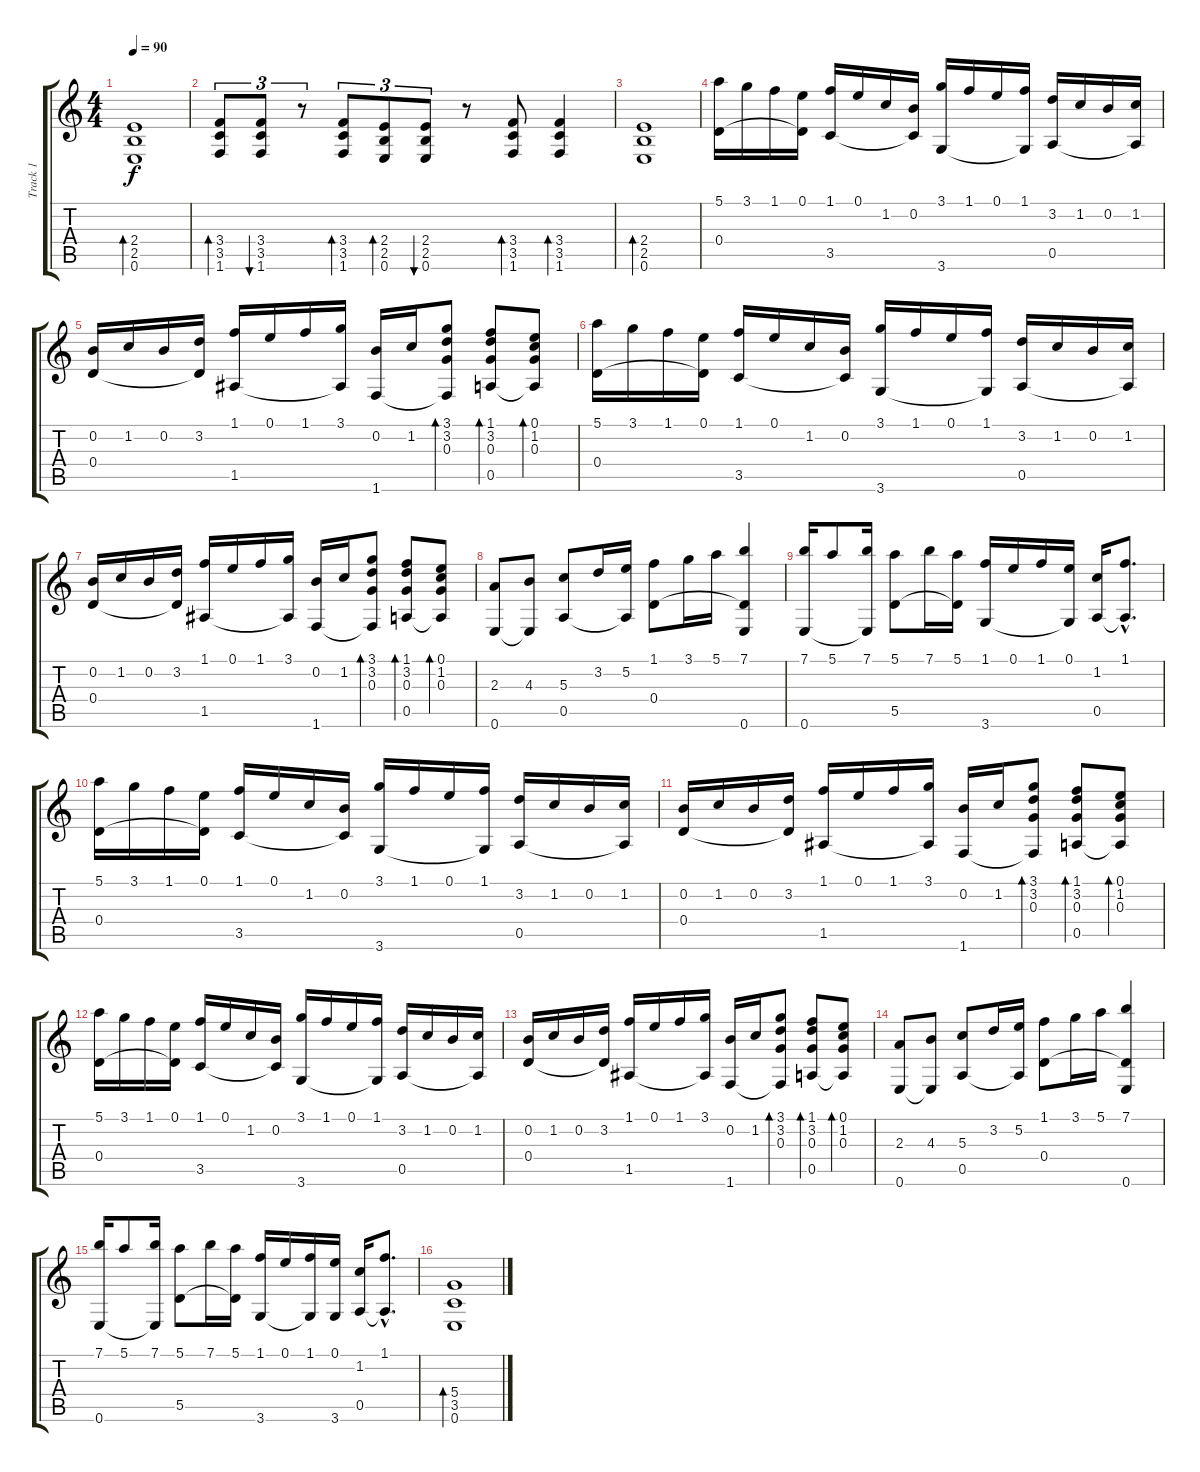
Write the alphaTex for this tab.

\track ("Track 1" "Track 1") {instrument acousticguitarnylon}
\staff {score tabs}
\tuning (E4 B3 G3 D3 A2 E2) {hide}
\ts (4 4)
\tempo 90
\clef g2
\ks aminor
(2.4 2.5 0.6).1{bd 480 dy f} |
(3.4 3.5 1.6).8{tu (3 2) bd 60} (3.4 3.5 1.6).8{tu (3 2) bu 60} r.8{tu (3 2)} (3.4 3.5 1.6).8{tu (3 2) bd 240} (2.4 2.5 0.6).8{tu (3 2) bd 60} (2.4 2.5 0.6).8{tu (3 2) bu 60} r.8 (3.4 3.5 1.6).8{bd 60} (3.4 3.5 1.6).4{bd 480} |
(2.4 2.5 0.6).1{bd 480} |
(5.1 0.4).16 3.1.16 1.1.16 (0.1 0.4{t}).16 (1.1 3.5).16 0.1.16 1.2.16 (0.2 3.5{t}).16 (3.1 3.6).16 1.1.16 0.1.16 (1.1 3.6{t}).16 (3.2 0.5).16 1.2.16 0.2.16 (1.2 0.5{t}).16 |
(0.2 0.4).16 1.2.16 0.2.16 (3.2 0.4{t}).16 (1.1 1.5).16 0.1.16 1.1.16 (3.1 1.5{t}).16 (0.2 1.6).16 1.2.16 (3.1 3.2 0.3 1.6{t}).8{bd 240} (1.1 3.2 0.3 0.5).8{bd 240} (0.1 1.2 0.3 0.5{t}).8{bd 240} |
(5.1 0.4).16 3.1.16 1.1.16 (0.1 0.4{t}).16 (1.1 3.5).16 0.1.16 1.2.16 (0.2 3.5{t}).16 (3.1 3.6).16 1.1.16 0.1.16 (1.1 3.6{t}).16 (3.2 0.5).16 1.2.16 0.2.16 (1.2 0.5{t}).16 |
(0.2 0.4).16 1.2.16 0.2.16 (3.2 0.4{t}).16 (1.1 1.5).16 0.1.16 1.1.16 (3.1 1.5{t}).16 (0.2 1.6).16 1.2.16 (3.1 3.2 0.3 1.6{t}).8{bd 240} (1.1 3.2 0.3 0.5).8{bd 240} (0.1 1.2 0.3 0.5{t}).8{bd 240} |
(2.3 0.6).8 (4.3 0.6{t}).8 (5.3 0.5).8 3.2.16 (5.2 0.5{t}).16 (1.1 0.4).8 3.1.16 5.1.16 (7.1 0.4{t} 0.6).4 |
(7.1 0.6).16 5.1.8 (7.1 0.6{t}).16 (5.1 5.5).8 7.1.16 (5.1 5.5{t}).16 (1.1 3.6).16 0.1.16 1.1.16 (0.1 3.6{t}).16 (1.2 0.5).16 (1.1{hac} 0.5{hac t}).8{d} |
(5.1 0.4).16 3.1.16 1.1.16 (0.1 0.4{t}).16 (1.1 3.5).16 0.1.16 1.2.16 (0.2 3.5{t}).16 (3.1 3.6).16 1.1.16 0.1.16 (1.1 3.6{t}).16 (3.2 0.5).16 1.2.16 0.2.16 (1.2 0.5{t}).16 |
(0.2 0.4).16 1.2.16 0.2.16 (3.2 0.4{t}).16 (1.1 1.5).16 0.1.16 1.1.16 (3.1 1.5{t}).16 (0.2 1.6).16 1.2.16 (3.1 3.2 0.3 1.6{t}).8{bd 240} (1.1 3.2 0.3 0.5).8{bd 240} (0.1 1.2 0.3 0.5{t}).8{bd 240} |
(5.1 0.4).16 3.1.16 1.1.16 (0.1 0.4{t}).16 (1.1 3.5).16 0.1.16 1.2.16 (0.2 3.5{t}).16 (3.1 3.6).16 1.1.16 0.1.16 (1.1 3.6{t}).16 (3.2 0.5).16 1.2.16 0.2.16 (1.2 0.5{t}).16 |
(0.2 0.4).16 1.2.16 0.2.16 (3.2 0.4{t}).16 (1.1 1.5).16 0.1.16 1.1.16 (3.1 1.5{t}).16 (0.2 1.6).16 1.2.16 (3.1 3.2 0.3 1.6{t}).8{bd 240} (1.1 3.2 0.3 0.5).8{bd 240} (0.1 1.2 0.3 0.5{t}).8{bd 240} |
(2.3 0.6).8 (4.3 0.6{t}).8 (5.3 0.5).8 3.2.16 (5.2 0.5{t}).16 (1.1 0.4).8 3.1.16 5.1.16 (7.1 0.4{t} 0.6).4 |
(7.1 0.6).16 5.1.8 (7.1 0.6{t}).16 (5.1 5.5).8 7.1.16 (5.1 5.5{t}).16 (1.1 3.6).16 0.1.16 (1.1 3.6{t}).16 (0.1 3.6).16 (1.2 0.5).16 (1.1{hac} 0.5{hac t}).8{d} |
(5.4 3.5 0.6).1{bd 480}
